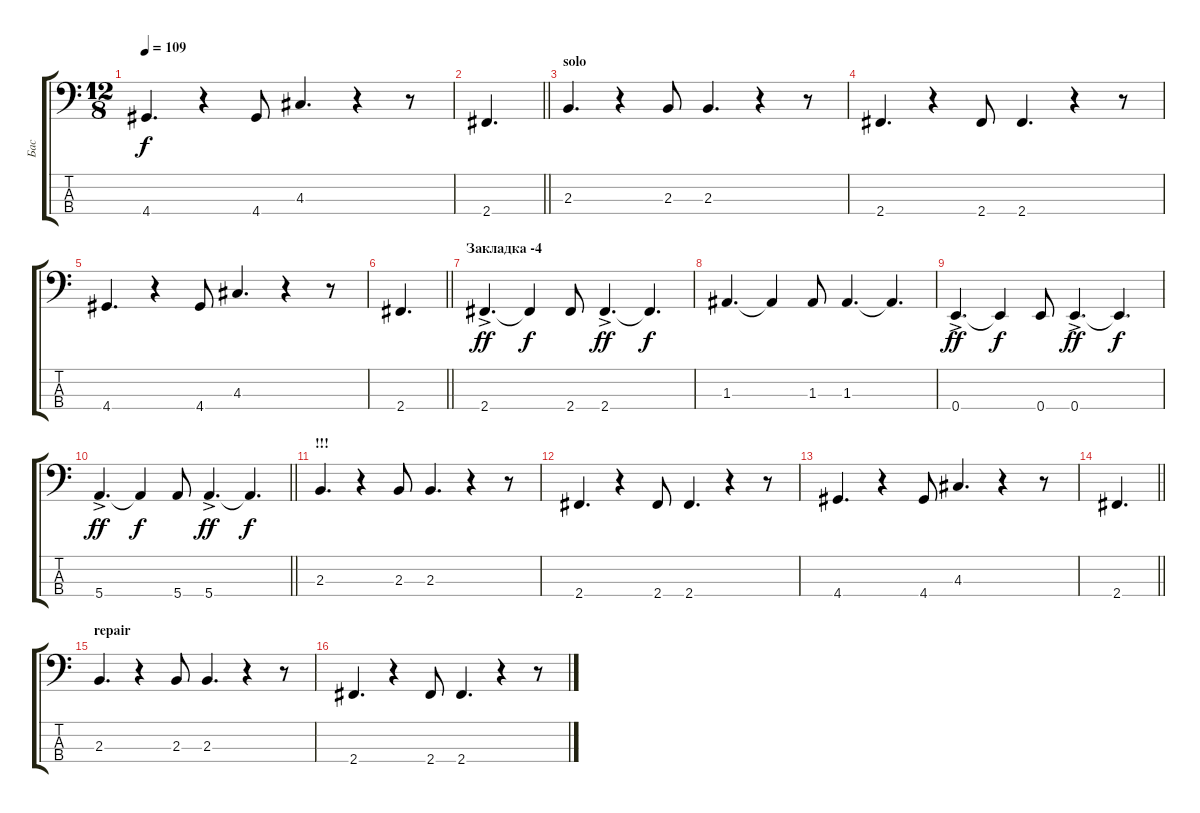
\track ("Бас" "Бас") {instrument electricbassfinger}
\staff {score tabs}
\tuning (G2 D2 A1 E1) {hide}
\ts (12 8)
\tempo 109
\clef f4
\ks c
4.4.4{d dy f} r.4 4.4.8 4.3.4{d} r.4 r.8 |
\barLineRight lightlight
2.4.4{d} |
\section ("" "solo")
2.3.4{d} r.4 2.3.8 2.3.4{d} r.4 r.8 |
2.4.4{d} r.4 2.4.8 2.4.4{d} r.4 r.8 |
4.4.4{d} r.4 4.4.8 4.3.4{d} r.4 r.8 |
\barLineRight lightlight
2.4.4{d} |
\section ("" "Закладка -4")
2.4{ac}.4{d dy ff} 2.4{t}.4{dy f} 2.4.8 2.4{ac}.4{d dy ff} 2.4{t}.4{d dy f} |
1.3.4{d} 1.3{t}.4 1.3.8 1.3.4{d} 1.3{t}.4{d} |
0.4{ac}.4{d dy ff} 0.4{t}.4{dy f} 0.4.8 0.4{ac}.4{d dy ff} 0.4{t}.4{d dy f} |
\barLineRight lightlight
5.4{ac}.4{d dy ff} 5.4{t}.4{dy f} 5.4.8 5.4{ac}.4{d dy ff} 5.4{t}.4{d dy f} |
\section ("" "!!!")
2.3.4{d} r.4 2.3.8 2.3.4{d} r.4 r.8 |
2.4.4{d} r.4 2.4.8 2.4.4{d} r.4 r.8 |
4.4.4{d} r.4 4.4.8 4.3.4{d} r.4 r.8 |
\barLineRight lightlight
2.4.4{d} |
\section ("" "repair")
2.3.4{d} r.4 2.3.8 2.3.4{d} r.4 r.8 |
2.4.4{d} r.4 2.4.8 2.4.4{d} r.4 r.8
